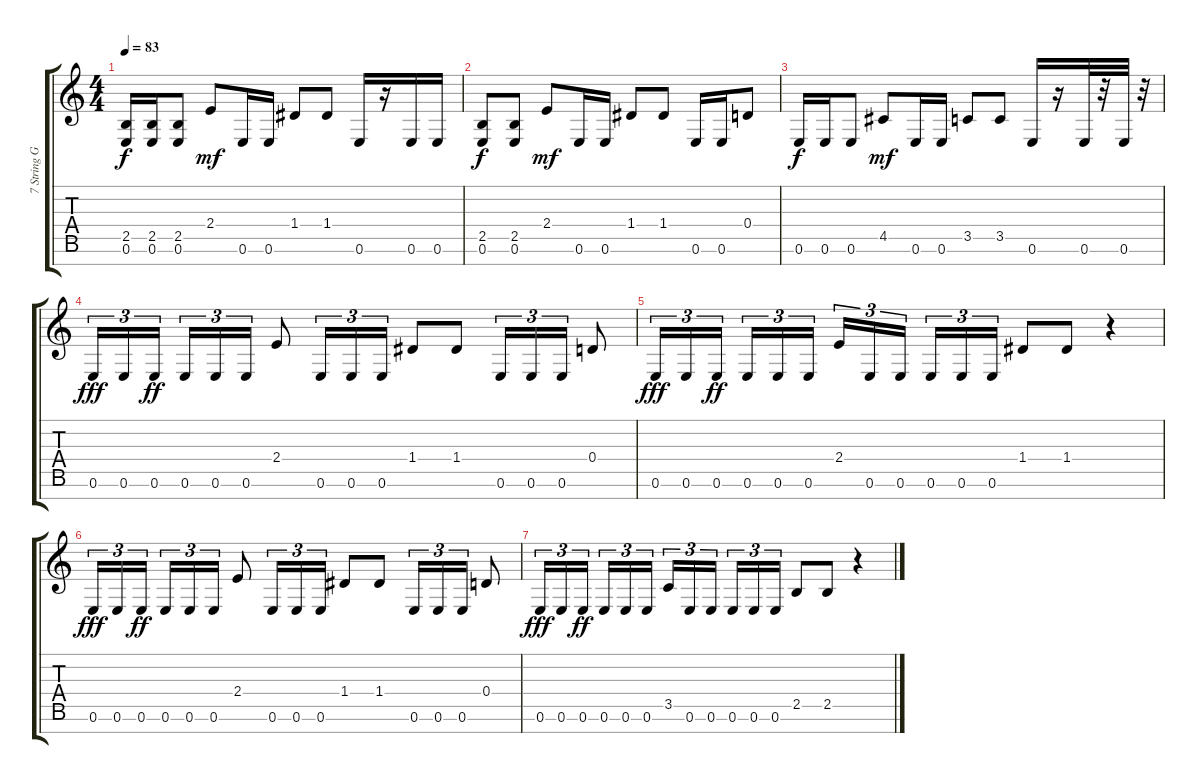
\track ("7 String Guitar" "7 String G") {instrument distortionguitar}
\staff {score tabs}
\tuning (E4 B3 G3 D3 A2 E2 B1) {hide}
\ts (4 4)
\tempo 83
\clef g2
\ks c
(2.5 0.6).16{dy f} (2.5 0.6).16 (2.5 0.6).8 2.4.8{dy mf} 0.6.16 0.6.16 1.4.8 1.4.8 0.6.16 r.16 0.6.16 0.6.16 |
(2.5 0.6).8{dy f} (2.5 0.6).8 2.4.8{dy mf} 0.6.16 0.6.16 1.4.8 1.4.8 0.6.16 0.6.16 0.4.8 |
0.6.16{dy f} 0.6.16 0.6.8 4.5.8{dy mf} 0.6.16 0.6.16 3.5.8 3.5.8 0.6.16 r.16 0.6.32 r.32 0.6.32 r.32 |
0.6.16{tu (3 2) dy fff} 0.6.16{tu (3 2)} 0.6.16{tu (3 2) dy ff} 0.6.16{tu (3 2)} 0.6.16{tu (3 2)} 0.6.16{tu (3 2)} 2.4.8 0.6.16{tu (3 2)} 0.6.16{tu (3 2)} 0.6.16{tu (3 2)} 1.4.8 1.4.8 0.6.16{tu (3 2)} 0.6.16{tu (3 2)} 0.6.16{tu (3 2)} 0.4.8 |
0.6.16{tu (3 2) dy fff} 0.6.16{tu (3 2)} 0.6.16{tu (3 2) dy ff} 0.6.16{tu (3 2)} 0.6.16{tu (3 2)} 0.6.16{tu (3 2)} 2.4.16{tu (3 2)} 0.6.16{tu (3 2)} 0.6.16{tu (3 2)} 0.6.16{tu (3 2)} 0.6.16{tu (3 2)} 0.6.16{tu (3 2)} 1.4.8 1.4.8 r.4 |
0.6.16{tu (3 2) dy fff} 0.6.16{tu (3 2)} 0.6.16{tu (3 2) dy ff} 0.6.16{tu (3 2)} 0.6.16{tu (3 2)} 0.6.16{tu (3 2)} 2.4.8 0.6.16{tu (3 2)} 0.6.16{tu (3 2)} 0.6.16{tu (3 2)} 1.4.8 1.4.8 0.6.16{tu (3 2)} 0.6.16{tu (3 2)} 0.6.16{tu (3 2)} 0.4.8 |
0.6.16{tu (3 2) dy fff} 0.6.16{tu (3 2)} 0.6.16{tu (3 2) dy ff} 0.6.16{tu (3 2)} 0.6.16{tu (3 2)} 0.6.16{tu (3 2)} 3.5.16{tu (3 2)} 0.6.16{tu (3 2)} 0.6.16{tu (3 2)} 0.6.16{tu (3 2)} 0.6.16{tu (3 2)} 0.6.16{tu (3 2)} 2.5.8 2.5.8 r.4
